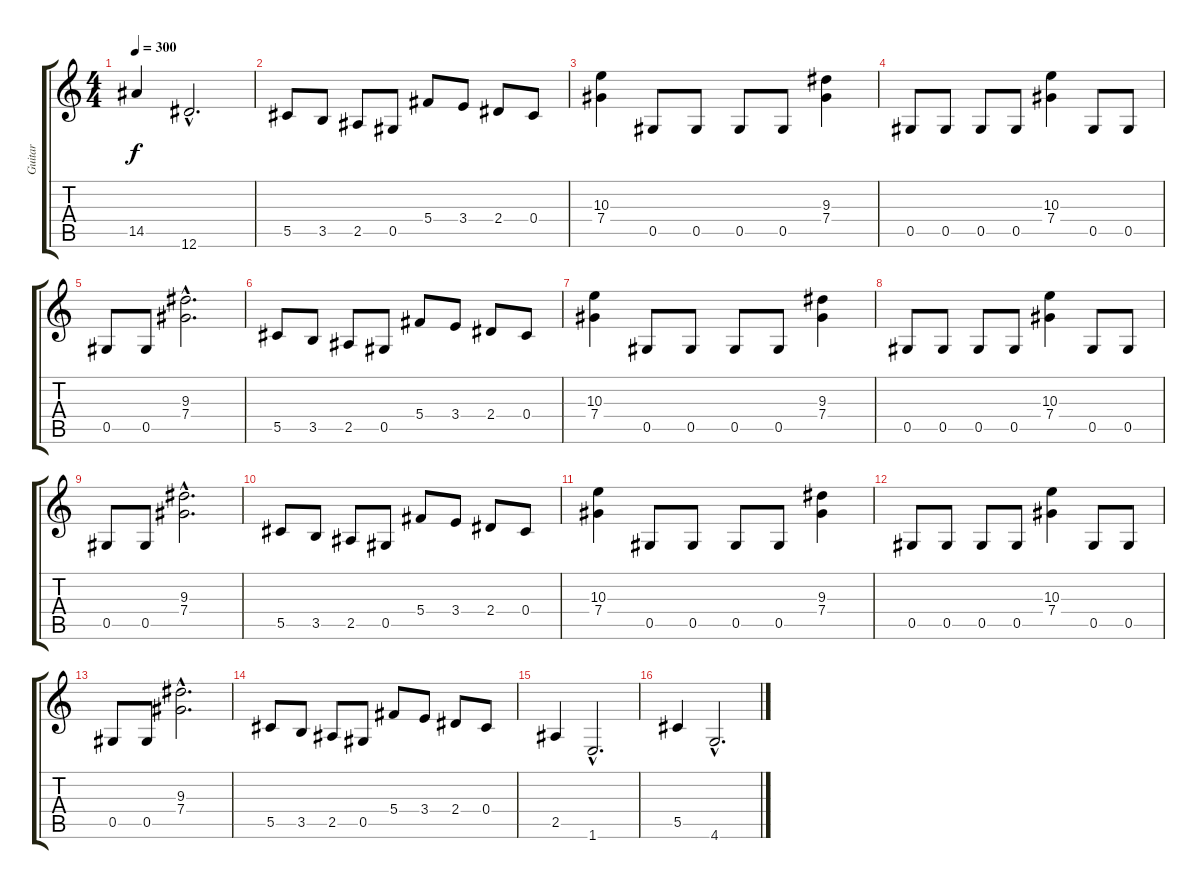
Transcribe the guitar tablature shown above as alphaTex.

\track ("Guitar" "Guitar") {instrument overdrivenguitar}
\staff {score tabs}
\tuning (Eb4 Bb3 Gb3 Db3 Ab2 Eb2) {hide}
\ts (4 4)
\tempo 300
\clef g2
\ks c
14.5.4{dy f} 12.6{hac}.2{d} |
5.5.8 3.5.8 2.5.8 0.5.8 5.4.8 3.4.8 2.4.8 0.4.8 |
(10.3 7.4).4 0.5.8 0.5.8 0.5.8 0.5.8 (9.3 7.4).4 |
0.5.8 0.5.8 0.5.8 0.5.8 (10.3 7.4).4 0.5.8 0.5.8 |
0.5.8 0.5.8 (9.3{hac} 7.4{hac}).2{d} |
5.5.8 3.5.8 2.5.8 0.5.8 5.4.8 3.4.8 2.4.8 0.4.8 |
(10.3 7.4).4 0.5.8 0.5.8 0.5.8 0.5.8 (9.3 7.4).4 |
0.5.8 0.5.8 0.5.8 0.5.8 (10.3 7.4).4 0.5.8 0.5.8 |
0.5.8 0.5.8 (9.3{hac} 7.4{hac}).2{d} |
5.5.8 3.5.8 2.5.8 0.5.8 5.4.8 3.4.8 2.4.8 0.4.8 |
(10.3 7.4).4 0.5.8 0.5.8 0.5.8 0.5.8 (9.3 7.4).4 |
0.5.8 0.5.8 0.5.8 0.5.8 (10.3 7.4).4 0.5.8 0.5.8 |
0.5.8 0.5.8 (9.3{hac} 7.4{hac}).2{d} |
5.5.8 3.5.8 2.5.8 0.5.8 5.4.8 3.4.8 2.4.8 0.4.8 |
2.5.4 1.6{hac}.2{d} |
5.5.4 4.6{hac}.2{d}
